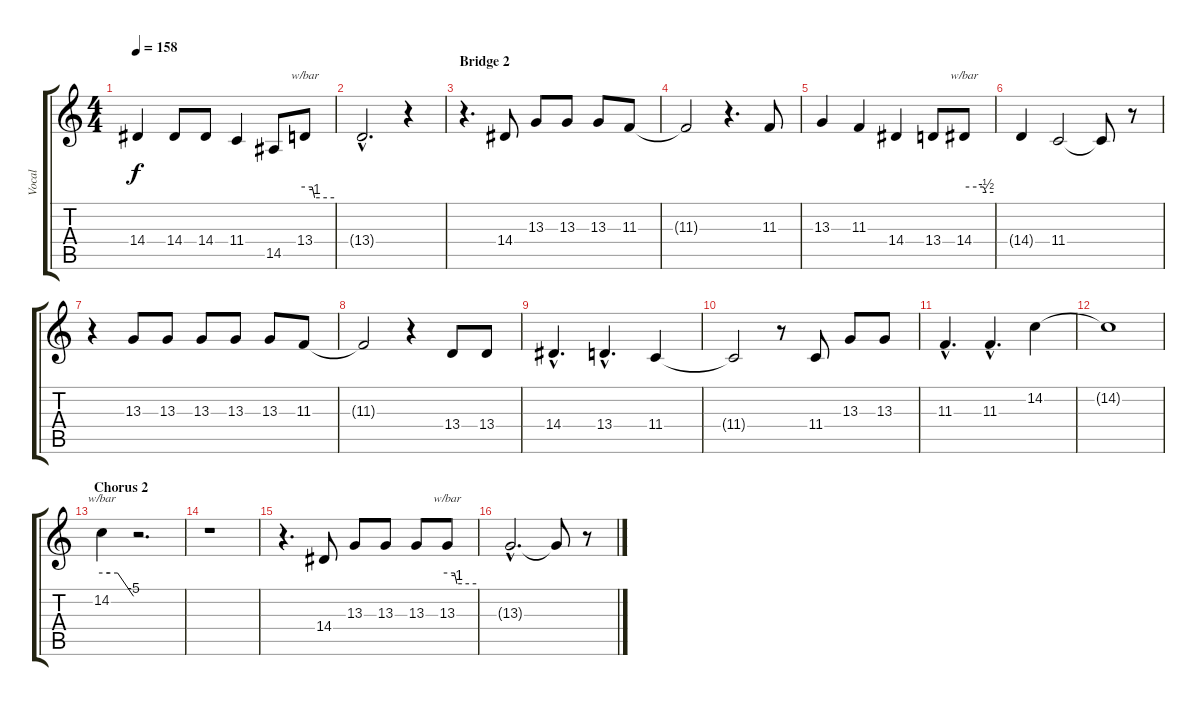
\track ("Vocal" "Vocal") {instrument viola}
\staff {score tabs}
\tuning (Eb4 Bb3 Gb3 Db3 Ab2 Eb2) {hide}
\ts (4 4)
\tempo 158
\clef g2
\ks c
14.4.4{dy f} 14.4.8 14.4.8 11.4.4 14.5.8 13.4.8{tbe (custom default 0 0 15 0 20 -4 60 -4)} |
13.4{hac t}.2{d} r.4 |
\section ("" "Bridge 2")
r.4{d} 14.4.8 13.3.8 13.3.8 13.3.8 11.3.8 |
11.3{t}.2 r.4{d} 11.3.8 |
13.3.4 11.3.4 14.4.4 13.4.8 14.4.8{tbe (custom default 0 0 40 0 45 -2 60 -2)} |
14.4{t}.4 11.4.2 11.4{t}.8 r.8 |
r.4 13.3.8 13.3.8 13.3.8 13.3.8 13.3.8 11.3.8 |
11.3{t}.2 r.4 13.4.8 13.4.8 |
14.4{hac}.4{d} 13.4{hac}.4{d} 11.4.4 |
11.4{t}.2 r.8 11.4.8 13.3.8 13.3.8 |
11.3{hac}.4{d} 11.3{hac}.4{d} 14.2.4 |
14.2{t}.1 |
\section ("" "Chorus 2")
14.2.4{tbe (custom default 0 0 15 0 30 0 60 -20)} r.2{d} |
r.1 |
r.4{d} 14.4.8 13.3.8 13.3.8 13.3.8 13.3.8{tbe (custom default 0 0 15 0 20 -4 60 -4)} |
13.3{hac t}.2{d} 13.3{t}.8{volume 0} r.8
